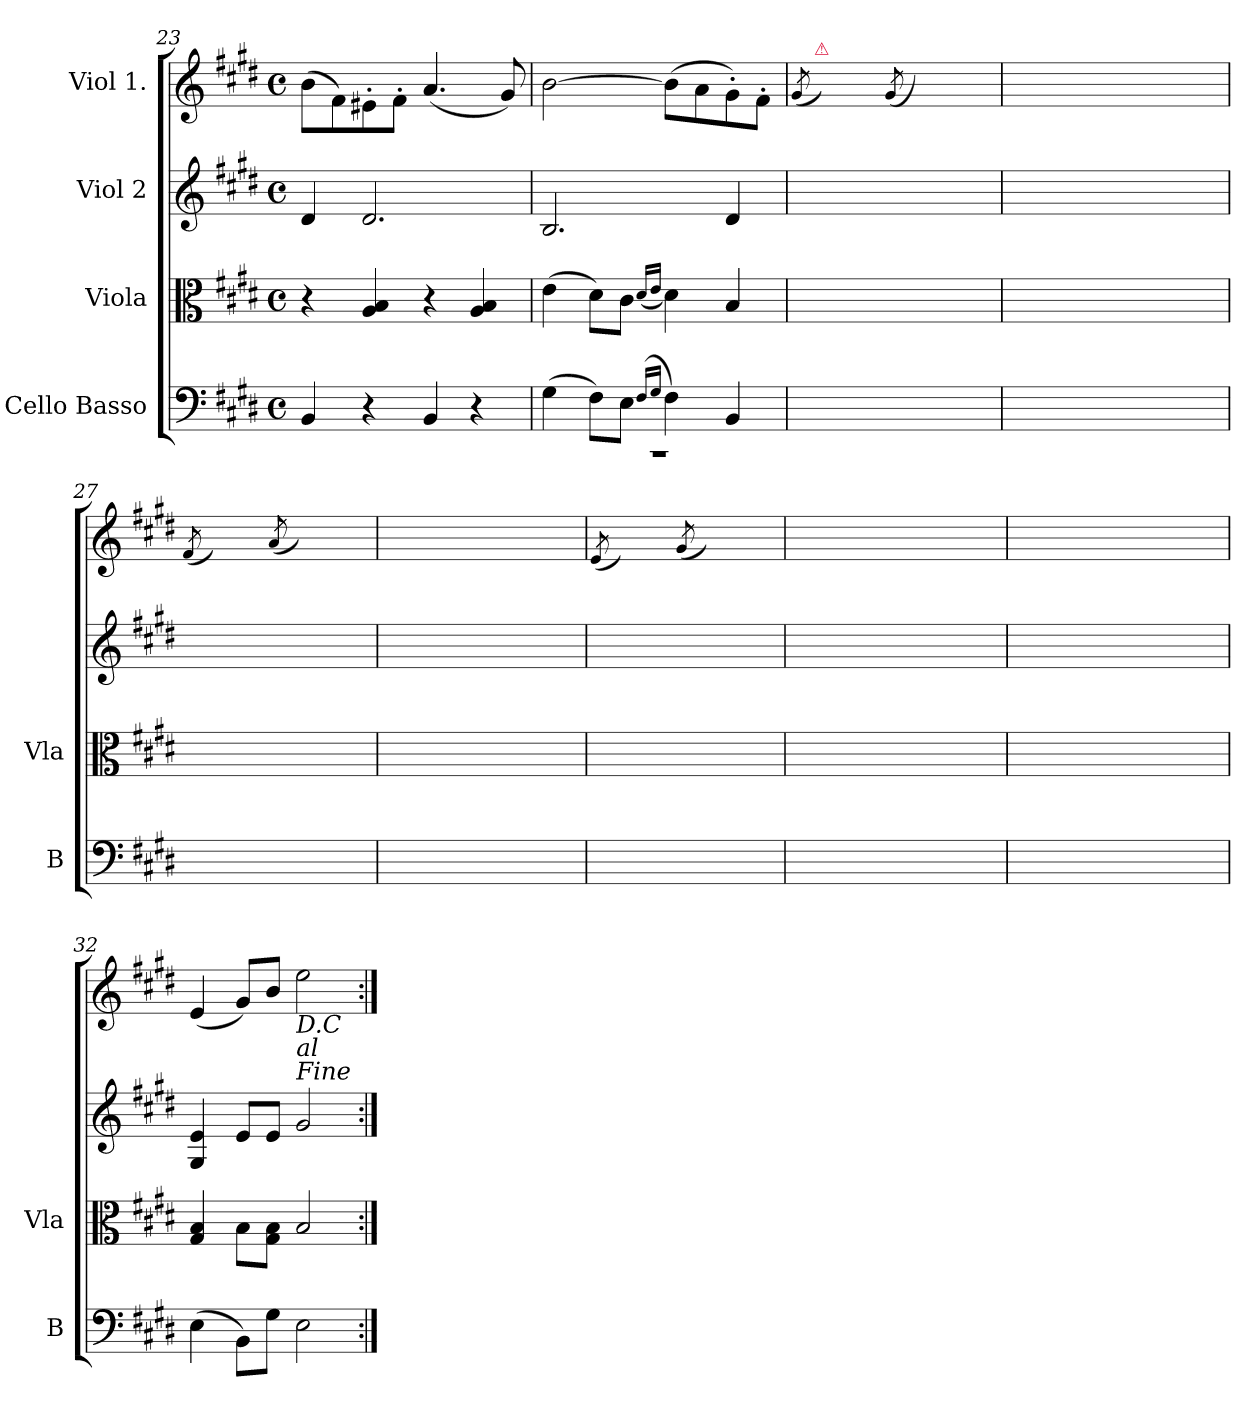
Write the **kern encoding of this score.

**kern	**kern	**kern	**kern
*part4	*part3	*part2	*part1
*staff4	*staff3	*staff2	*staff1
*I"Cello Basso	*I"Viola	*I"Viol 2	*I"Viol 1.
*I'B	*I'Vla	*	*
*clefF4	*clefC3	*clefG2	*clefG2
*k[f#c#g#d#]	*k[f#c#g#d#]	*k[f#c#g#d#]	*k[f#c#g#d#]
*M4/4	*M4/4	*M4/4	*M4/4
*met(c)	*met(c)	*met(c)	*met(c)
=23	=23	=23	=23
4BB/	4r	4d#/	(8b\L
.	.	.	8f#\)
4r	4A/ 4B/	2.d#/	8e#X'\
.	.	.	8f#'\J
4BB/	4r	.	(>4.a/
4r	4A/ 4B/	.	.
.	.	.	8g#/)
=24	=24	=24	=24
*^	*	*	*
(4G#\	1rCC	(4e\	2.B/	[2b\
8F#\L)	.	8d#\L)	.	.
8E\J	.	8c#\J	.	.
(<16qqF#/LL	.	(<16qqd#/LL	.	.
16qqG#/JJ	.	16qqe/JJ	.	.
4F#\)	.	4d#\)	.	(8b\L]
.	.	.	.	8a\
4BB/	.	4B/	4d#/	8g#'\)
.	.	.	.	8f#'\J
*v	*v	*	*	*
=25	=25	=25	=25
.	.	.	(8qg#/
!	!	!	!LO:TX:a:color=crimson:t=⚠
4E\yy	4ryy	4ryy	2b~\yy)
4ryy	4G#yy\ 4eyy\	4B/yy	.
.	.	.	(8qg#/
4GG#/yy	4ryy	4ryy	[2ee~\yy)
4ryy	4G#yy\ 4eyy\	4B/yy	.
=26	=26	=26	=26
4FF#/yy	4ryy	4ryy	(8ee\Lyy]
.	.	.	8dd#\yy)
4ryy	4Ayy\ 4d#yy\	4B/yy	8ff#'\yy
.	.	.	8ee'\Jyy
4BB/yy	4ryy	4ryy	2dd#\yy
4ryy	4Ayy\ 4d#yy\	4B/yy	.
=27	=27	=27	=27
.	.	.	(8qf#/
4BB/yy	4ryy	4ryy	2a/yy)
4ryy	4Ayy\ 4d#yy\	4B/yy	.
.	.	.	(8qa/
4D#\yy	4ryy	4ryy	[2cc#\yy)
4ryy	4Ayy\ 4d#yy\	4B/yy	.
=28	=28	=28	=28
4E\yy	4ryy	4ryy	(8cc#\Lyy]
.	.	.	8b\yy)
4ryy	4G#yy\ 4eyy\	4B/yy	8dd#'\yy
.	.	.	8cc#'\Jyy
4GG#/yy	4ryy	4ryy	2b\yy
4ryy	4G#yy\ 4eyy\	4B/yy	.
=29	=29	=29	=29
.	.	.	(8qe/
4C#/yy	4ryy	4ryy	2g#/yy)
4ryy	4G#yy\ 4eyy\	4c#/yy	.
.	.	.	(8qg#/
4GG#/yy	4ryy	4ryy	([2b\yy)
4ryy	4G#yy\ 4eyy\	4B/yy	.
=30	=30	=30	=30
4FF#/yy	4ryy	2c#/yy	8b\Lyy]
.	.	.	8a\yy)
4F#\yy	4Ayy\ 4f#yy\	.	8g#'\yy
.	.	.	8a'\Jyy
4AA/yy	4ryy	(<4.f#/yy	(4.dd#\yy
4A\yy	4c#yy\ 4ayy\	.	.
.	.	8e/yy)	8cc#\yy)
=31	=31	=31	=31
4BB/yy	4ryy	4d#/yy	(8b\Lyy
.	.	.	8f#\yy)
4ryy	4Ayy/ 4Byy/	2.d#/yy	8e#X'\yy
.	.	.	8f#'\Jyy
4BB/yy	4ryy	.	(>4.a/yy
4ryy	4Ayy/ 4Byy/	.	.
.	.	.	8g#/yy)
=32	=32	=32	=32
(4E\	4G#/ 4B/	4G#/ 4e/	(4e/
8BB\L)	8B\L	8e/L	8g#/L)
8G#\J	8G#\ 8B\J	8e/J	8b/J
!	!	!	!LO:TX:b:i:t=D.C \nal \nFine
2E\	2B/	2g#/	2ee\
=:|!	=:|!	=:|!	=:|!
*-	*-	*-	*-
